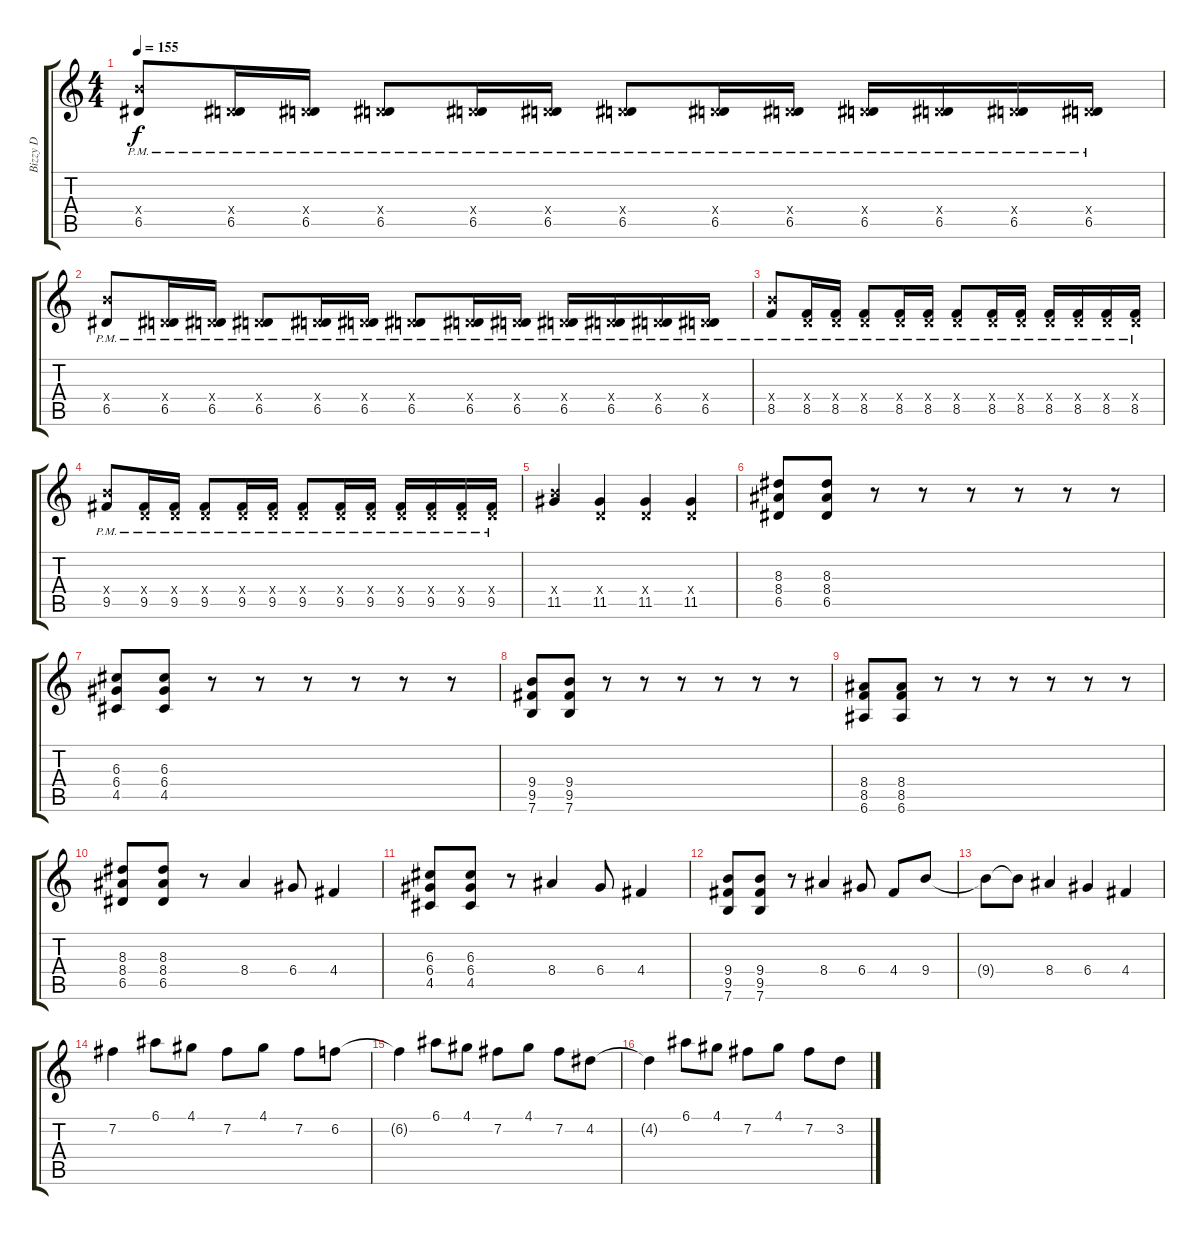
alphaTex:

\track ("Bizzy D" "Bizzy D") {instrument overdrivenguitar}
\staff {score tabs}
\tuning (E4 B3 G3 D3 A2 E2) {hide}
\ts (4 4)
\tempo 155
\clef g2
\ks c
(9.4{x} 6.5{pm}).8{dy f} (0.4{x} 6.5{pm}).16 (0.4{x} 6.5{pm}).16 (0.4{x} 6.5{pm}).8 (0.4{x} 6.5{pm}).16 (0.4{x} 6.5{pm}).16 (0.4{x} 6.5{pm}).8 (0.4{x} 6.5{pm}).16 (0.4{x} 6.5{pm}).16 (0.4{x} 6.5{pm}).16 (0.4{x} 6.5{pm}).16 (0.4{x} 6.5{pm}).16 (0.4{x} 6.5{pm}).16 |
(9.4{x} 6.5{pm}).8 (0.4{x} 6.5{pm}).16 (0.4{x} 6.5{pm}).16 (0.4{x} 6.5{pm}).8 (0.4{x} 6.5{pm}).16 (0.4{x} 6.5{pm}).16 (0.4{x} 6.5{pm}).8 (0.4{x} 6.5{pm}).16 (0.4{x} 6.5{pm}).16 (0.4{x} 6.5{pm}).16 (0.4{x} 6.5{pm}).16 (0.4{x} 6.5{pm}).16 (0.4{x} 6.5{pm}).16 |
(9.4{x} 8.5{pm}).8 (0.4{x} 8.5{pm}).16 (0.4{x} 8.5{pm}).16 (0.4{x} 8.5{pm}).8 (0.4{x} 8.5{pm}).16 (0.4{x} 8.5{pm}).16 (0.4{x} 8.5{pm}).8 (0.4{x} 8.5{pm}).16 (0.4{x} 8.5{pm}).16 (0.4{x} 8.5{pm}).16 (0.4{x} 8.5{pm}).16 (0.4{x} 8.5{pm}).16 (0.4{x} 8.5{pm}).16 |
(9.4{x} 9.5{pm}).8 (0.4{x} 9.5{pm}).16 (0.4{x} 9.5{pm}).16 (0.4{x} 9.5{pm}).8 (0.4{x} 9.5{pm}).16 (0.4{x} 9.5{pm}).16 (0.4{x} 9.5{pm}).8 (0.4{x} 9.5{pm}).16 (0.4{x} 9.5{pm}).16 (0.4{x} 9.5{pm}).16 (0.4{x} 9.5{pm}).16 (0.4{x} 9.5{pm}).16 (0.4{x} 9.5{pm}).16 |
(9.4{x} 11.5).4 (0.4{x} 11.5).4 (0.4{x} 11.5).4 (0.4{x} 11.5).4 |
(8.3 8.4 6.5).8{volume 13 instrument overdrivenguitar} (8.3 8.4 6.5).8 r.8 r.8 r.8 r.8 r.8 r.8 |
(6.3 6.4 4.5).8 (6.3 6.4 4.5).8 r.8 r.8 r.8 r.8 r.8 r.8 |
(9.4 9.5 7.6).8 (9.4 9.5 7.6).8 r.8 r.8 r.8 r.8 r.8 r.8 |
(8.4 8.5 6.6).8 (8.4 8.5 6.6).8 r.8 r.8 r.8 r.8 r.8 r.8 |
(8.3 8.4 6.5).8 (8.3 8.4 6.5).8 r.8 8.4.4 6.4.8 4.4.4 |
(6.3 6.4 4.5).8 (6.3 6.4 4.5).8 r.8 8.4.4 6.4.8 4.4.4 |
(9.4 9.5 7.6).8 (9.4 9.5 7.6).8 r.8 8.4.4 6.4.8 4.4.8 9.4.8 |
9.4{t}.8 9.4{t}.8 8.4.4 6.4.4 4.4.4 |
7.2.4 6.1.8 4.1.8 7.2.8 4.1.8 7.2.8 6.2.8 |
6.2{t}.4 6.1.8 4.1.8 7.2.8 4.1.8 7.2.8 4.2.8 |
4.2{t}.4 6.1.8 4.1.8 7.2.8 4.1.8 7.2.8 3.2.8
